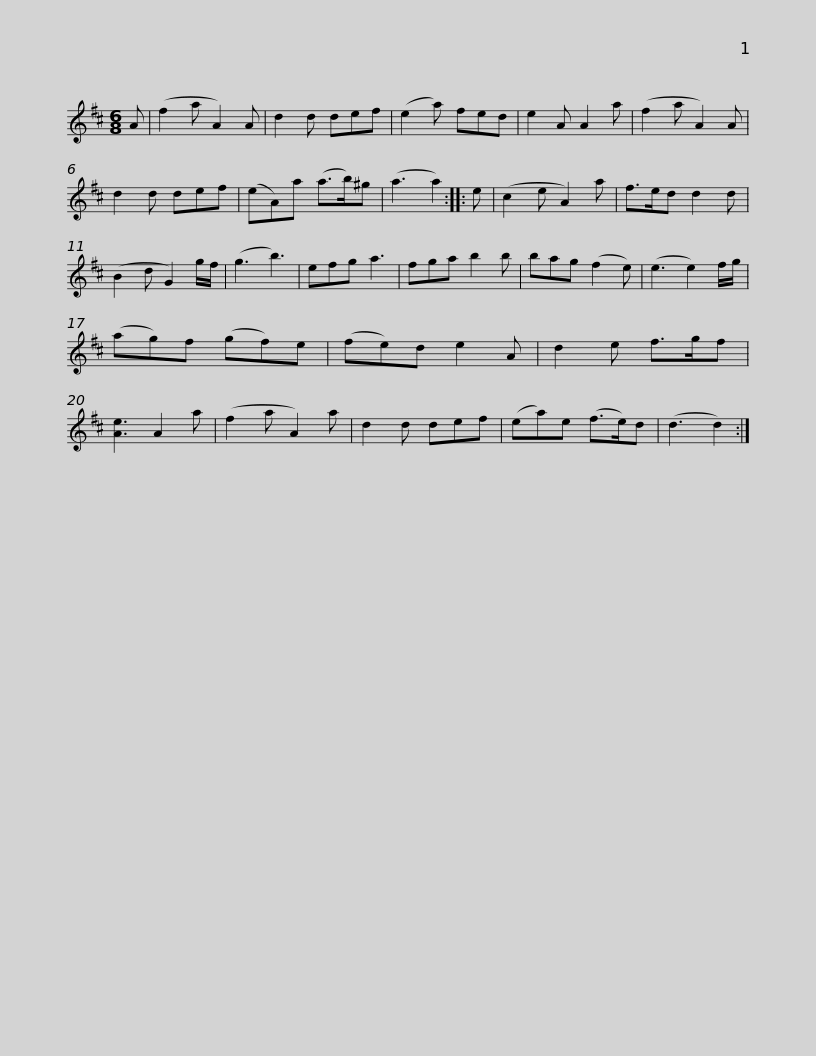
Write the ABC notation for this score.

X:1
L:1/8
M:6/8
I:linebreak $
K:D
V:1 treble
V:1
 A | (f2 a A2) A | d2 d def | (e2 a) fed | e2 A A2 a | %5
 (f2 a A2) A | d2 d def | (eA)a (a>b)^g | (a3 a2) ::$ e | %10
 (c2 e A2) a | f>ed d2 d | (B2 d G2) g/f/ | (g3 b3) | efg a3 | %15
 fga b2 b | bag (f2 e) | (e3 e2) f/g/ |$ (ag)f (gf)e | (fe)d e2 A | %20
 d2 e f>gf | [Ae]3 A2 a | (f2 a A2) a | d2 d def | (ea)e (f>e)d | %25
 (d3 d2) :| %26
